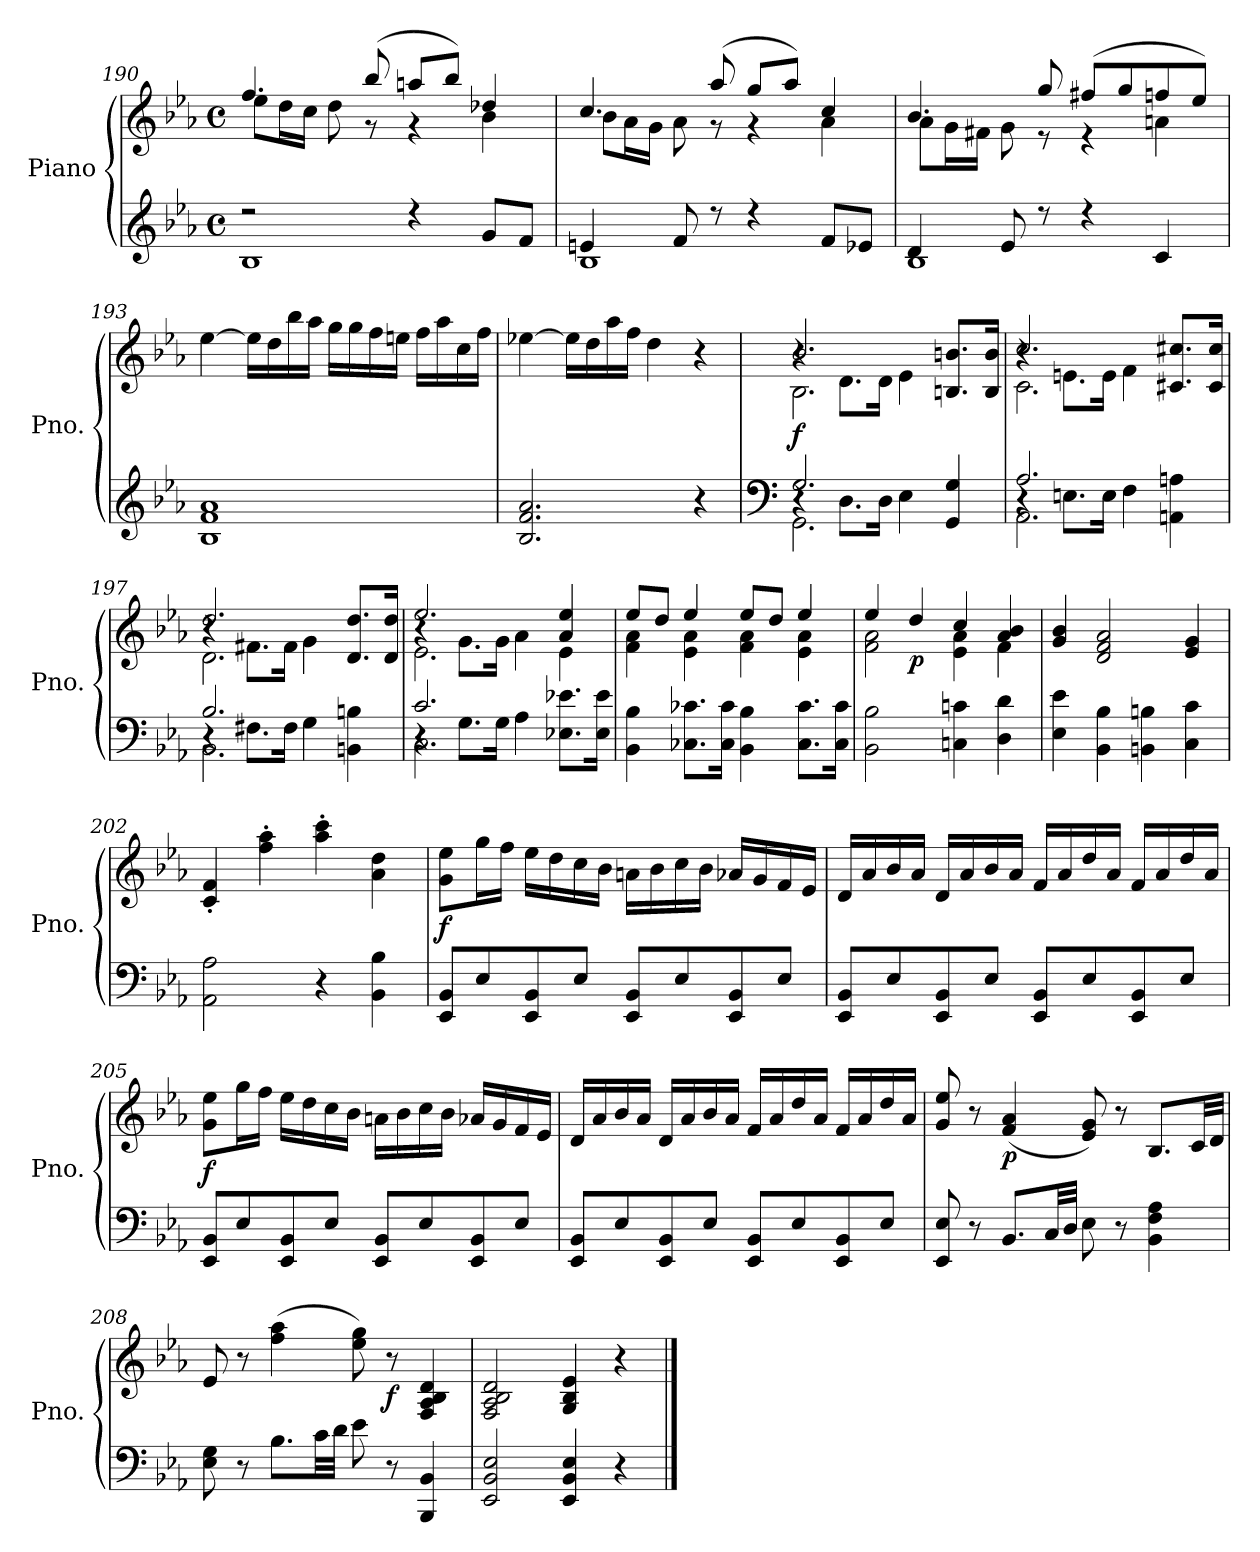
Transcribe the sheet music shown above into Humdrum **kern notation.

**kern	**kern	**dynam
*part1	*part1	*part1
*staff2	*staff1	*staff1/2
*I"Piano	*	*
*I'Pno.	*	*
*clefG2	*clefG2	*
*k[b-e-a-]	*k[b-e-a-]	*
*E-:	*E-:	*
*M4/4	*M4/4	*
*met(c)	*met(c)	*
=190	=190	=190
*^	*^	*
2r	1B-	4.ff/	8ee-\L	.
.	.	.	16dd\L	.
.	.	.	16cc\JJ	.
.	.	.	8dd\	.
.	.	(8bb-/	8r	.
4r	.	8aan/L	4r	.
.	.	8bb-/J)	.	.
8g/L	.	4dd-X/	4b-\	.
8f/J	.	.	.	.
=191	=191	=191	=191	=191
4en/	1B-	4.cc/	8b-\L	.
.	.	.	16a-\L	.
.	.	.	16g\JJ	.
8f/	.	.	8a-\	.
8r	.	(8aa-/	8r	.
4r	.	8gg/L	4r	.
.	.	8aa-/J)	.	.
8f/L	.	4cc/	4a-\	.
8e-X/J	.	.	.	.
!!LO:PB:g=z	!!
=192	=192	=192	=192	=192
4d/	1B-	4.b-/	8a-\L	.
.	.	.	16g\L	.
.	.	.	16f#X\JJ	.
8e-/	.	.	8g\	.
8r	.	8gg/	8r	.
4r	.	(8ff#X/L	4r	.
.	.	8gg/	.	.
4c/	.	8ffn/	4an\	.
.	.	8ee-/J)	.	.
*v	*v	*	*	*
*	*v	*v	*
!!LO:LB:g=z
=193	=193	=193
1B- 1f 1a-	[4ee-\	.
.	16ee-\LL]	.
.	16dd\	.
.	16bb-\	.
.	16aa-\JJ	.
.	16gg\LL	.
.	16gg\	.
.	16ff\	.
.	16een\JJ	.
.	16ff\LL	.
.	16aa-\	.
.	16cc\	.
.	16ff\JJ	.
=194	=194	=194
2.B-/ 2.f/ 2.a-/	[4ee-X\	.
.	16ee-\LL]	.
.	16dd\	.
.	16aa-\	.
.	16ff\JJ	.
.	4dd\	.
4r	4r	.
=195	=195	=195
*clefF4	*	*
*^	*^	*
*	*^	*	*^	*
!	!	!	!	!	!	!LO:DY:b
2.G/	4r	2.GG\	2.b-/	4r	2.B-\	f
.	8.D\L	.	.	8.d\L	.	.
.	16D\Jk	.	.	16d\Jk	.	.
.	4E-\	.	.	4e-\	.	.
4GG/ 4G/	4ryy	4ryy	8.Bn/ 8.bn/L	4ryy	4ryy	.
.	.	.	16B/ 16b/Jk	.	.	.
=196	=196	=196	=196	=196	=196	=196
2.A-/	4r	2.AA-\	2.cc/	4r	2.c\	.
.	8.En\L	.	.	8.en\L	.	.
.	16E\Jk	.	.	16e\Jk	.	.
.	4F\	.	.	4f\	.	.
4AAn\ 4An\	4ryy	4ryy	8.c#X/ 8.cc#X/L	4ryy	4ryy	.
.	.	.	16c#/ 16cc#/Jk	.	.	.
!!LO:LB:g=z	!!	!!
=197	=197	=197	=197	=197	=197	=197
2.B-/	4r	2.BB-\	2.dd/	4r	2.d\	.
.	8.F#X\L	.	.	8.f#X\L	.	.
.	16F#\Jk	.	.	16f#\Jk	.	.
.	4G\	.	.	4g\	.	.
4BBn\ 4Bn\	4ryy	4ryy	8.d/ 8.dd/L	4ryy	4ryy	.
.	.	.	16d/ 16dd/Jk	.	.	.
=198	=198	=198	=198	=198	=198	=198
2.c/	4r	2.C\	2.ee-/	4r	2.e-\	.
.	8.G\L	.	.	8.g\L	.	.
.	16G\Jk	.	.	16g\Jk	.	.
.	4A-\	.	.	4a-\	.	.
8.E-X\ 8.e-X\L	4ryy	4ryy	4a-/ 4ee-/	4e-\	4ryy	.
16E-\ 16e-\Jk	.	.	.	.	.	.
*v	*v	*v	*	*	*	*
*	*	*v	*v	*
=199	=199	=199	=199
4BB-\ 4B-\	8ee-/L	4f\ 4a-\	.
.	8dd/J	.	.
8.C-X\ 8.c-X\L	4ee-/	4e-\ 4a-\	.
16C-\ 16c-\Jk	.	.	.
4BB-\ 4B-\	8ee-/L	4f\ 4a-\	.
.	8dd/J	.	.
8.C-\ 8.c-\L	4ee-/	4e-\ 4a-\	.
16C-\ 16c-\Jk	.	.	.
=200	=200	=200	=200
2BB-\ 2B-\	4ee-/	2f\ 2a-\	.
!	!	!	!LO:DY:b
.	4dd/	.	p
4Cn\ 4cn\	4cc/	4e-\ 4a-\	.
4D\ 4d\	4a-/ 4b-/	4f\	.
*	*v	*v	*
=201	=201	=201
4E-\ 4e-\	4g/ 4b-/	.
4BB-\ 4B-\	2d/ 2f/ 2a-/	.
4BBn\ 4Bn\	.	.
4C\ 4c\	4e-/ 4g/	.
=202	=202	=202
2AA-\ 2A-\	4c/' 4f/'	.
.	4ff\' 4aa-\'	.
4r	4aa-\' 4ccc\'	.
4BB-\ 4B-\	4a-\ 4dd\	.
!!LO:LB:g=z
=203	=203	=203
!	!	!LO:DY:b
8EE-/ 8BB-/L	8g\ 8ee-\L	f
8E-/	16gg\L	.
.	16ff\JJ	.
8EE-/ 8BB-/	16ee-\LL	.
.	16dd\	.
8E-/J	16cc\	.
.	16b-\JJ	.
8EE-/ 8BB-/L	16an\LL	.
.	16b-\	.
8E-/	16cc\	.
.	16b-\JJ	.
8EE-/ 8BB-/	16a-X/LL	.
.	16g/	.
8E-/J	16f/	.
.	16e-/JJ	.
=204	=204	=204
8EE-/ 8BB-/L	16d/LL	.
.	16a-/	.
8E-/	16b-/	.
.	16a-/JJ	.
8EE-/ 8BB-/	16d/LL	.
.	16a-/	.
8E-/J	16b-/	.
.	16a-/JJ	.
8EE-/ 8BB-/L	16f/LL	.
.	16a-/	.
8E-/	16dd/	.
.	16a-/JJ	.
8EE-/ 8BB-/	16f/LL	.
.	16a-/	.
8E-/J	16dd/	.
.	16a-/JJ	.
=205	=205	=205
!	!	!LO:DY:b
8EE-/ 8BB-/L	8g\ 8ee-\L	f
8E-/	16gg\L	.
.	16ff\JJ	.
8EE-/ 8BB-/	16ee-\LL	.
.	16dd\	.
8E-/J	16cc\	.
.	16b-\JJ	.
8EE-/ 8BB-/L	16an\LL	.
.	16b-\	.
8E-/	16cc\	.
.	16b-\JJ	.
8EE-/ 8BB-/	16a-X/LL	.
.	16g/	.
8E-/J	16f/	.
.	16e-/JJ	.
!!LO:LB:g=z
=206	=206	=206
8EE-/ 8BB-/L	16d/LL	.
.	16a-/	.
8E-/	16b-/	.
.	16a-/JJ	.
8EE-/ 8BB-/	16d/LL	.
.	16a-/	.
8E-/J	16b-/	.
.	16a-/JJ	.
8EE-/ 8BB-/L	16f/LL	.
.	16a-/	.
8E-/	16dd/	.
.	16a-/JJ	.
8EE-/ 8BB-/	16f/LL	.
.	16a-/	.
8E-/J	16dd/	.
.	16a-/JJ	.
=207	=207	=207
8EE-/ 8E-/	8g/ 8ee-/	.
8r	8r	.
!	!	!LO:DY:b
8.BB-/L	(4f/ 4a-/	p
32C/LL	.	.
32D/JJJ	.	.
8E-\	8e-/ 8g/)	.
8r	8r	.
4BB-\ 4F\ 4A-\	8.B-/L	.
.	32c/LL	.
.	32d/JJJ	.
=208	=208	=208
8E-\ 8G\	8e-/	.
8r	8r	.
8.B-\L	(4ff\ 4aa-\	.
32c\LL	.	.
32d\JJJ	.	.
8e-\	8ee-\ 8gg\)	.
!	!	!LO:DY:b
8r	8r	f
4BBB-/ 4BB-/	4F/ 4A-/ 4B-/ 4d/	.
=209	=209	=209
2EE-/ 2BB-/ 2E-/	2F/ 2A-/ 2B-/ 2d/	.
4EE-/ 4BB-/ 4E-/	4G/ 4B-/ 4e-/	.
4r	4r	.
==	==	==
*-	*-	*-
